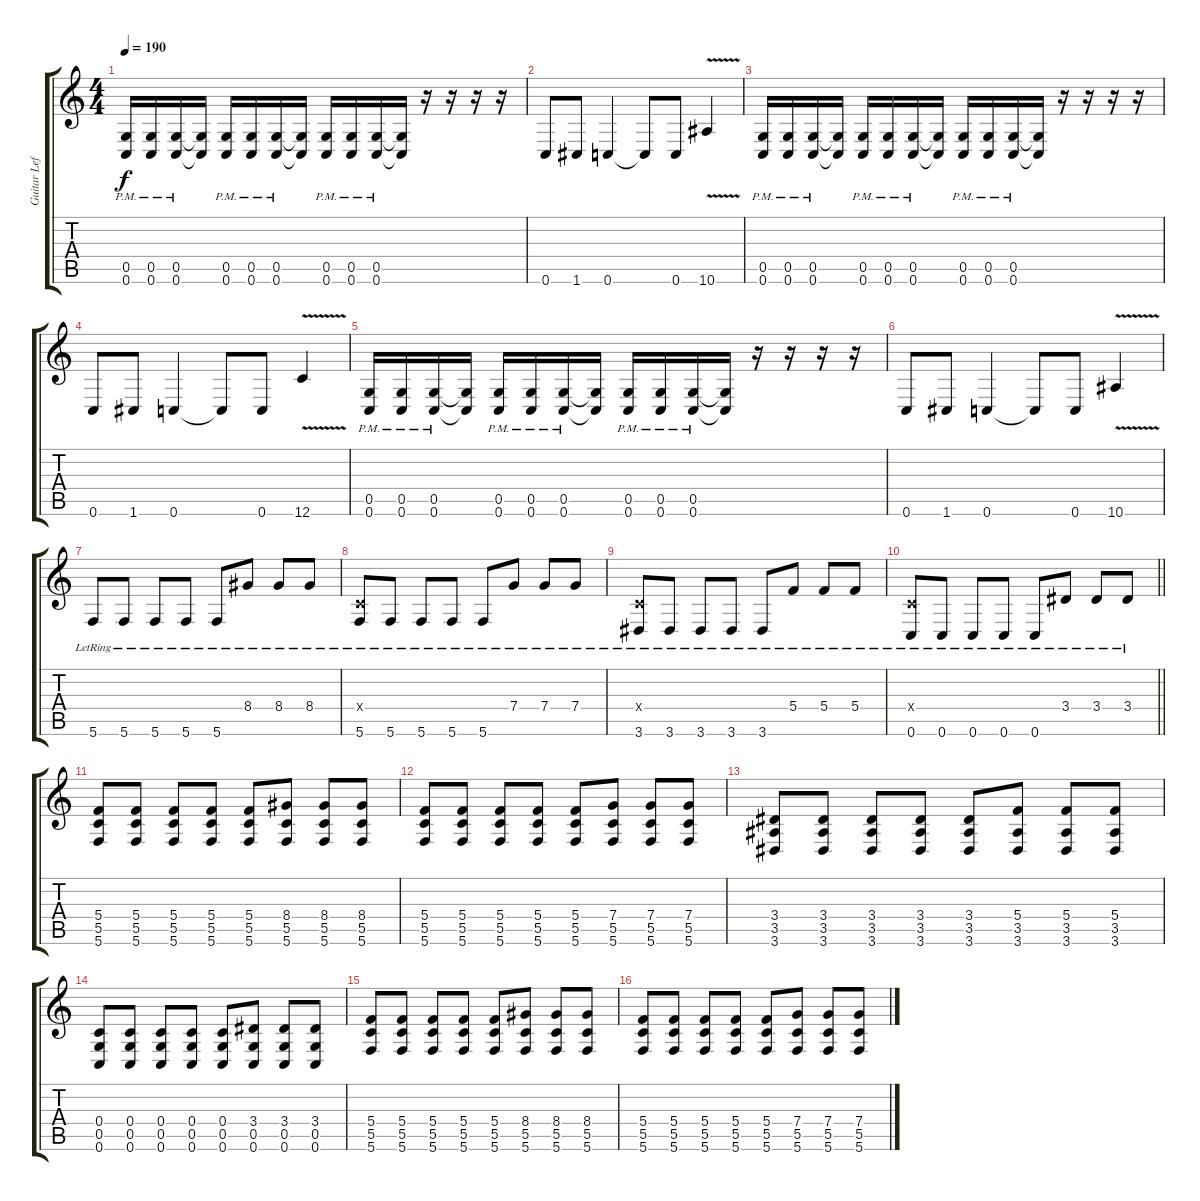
\track ("Guitar Left" "Guitar Lef") {instrument distortionguitar}
\staff {score tabs}
\tuning (D4 A3 F3 C3 G2 C2) {hide}
\ts (4 4)
\tempo 190
\clef g2
\ks c
(0.5{pm} 0.6{pm}).16{dy f} (0.5{pm} 0.6{pm}).16 (0.5{pm} 0.6{pm}).16 (0.5{t} 0.6{t}).16 (0.5{pm} 0.6{pm}).16 (0.5{pm} 0.6{pm}).16 (0.5{pm} 0.6{pm}).16 (0.5{t} 0.6{t}).16 (0.5{pm} 0.6{pm}).16 (0.5{pm} 0.6{pm}).16 (0.5{pm} 0.6{pm}).16 (0.5{t} 0.6{t}).16 r.16 r.16 r.16 r.16 |
0.6.8 1.6.8 0.6.4 0.6{t}.8 0.6.8 10.6{v}.4 |
(0.5{pm} 0.6{pm}).16 (0.5{pm} 0.6{pm}).16 (0.5{pm} 0.6{pm}).16 (0.5{t} 0.6{t}).16 (0.5{pm} 0.6{pm}).16 (0.5{pm} 0.6{pm}).16 (0.5{pm} 0.6{pm}).16 (0.5{t} 0.6{t}).16 (0.5{pm} 0.6{pm}).16 (0.5{pm} 0.6{pm}).16 (0.5{pm} 0.6{pm}).16 (0.5{t} 0.6{t}).16 r.16 r.16 r.16 r.16 |
0.6.8 1.6.8 0.6.4 0.6{t}.8 0.6.8 12.6{v}.4 |
(0.5{pm} 0.6{pm}).16 (0.5{pm} 0.6{pm}).16 (0.5{pm} 0.6{pm}).16 (0.5{t} 0.6{t}).16 (0.5{pm} 0.6{pm}).16 (0.5{pm} 0.6{pm}).16 (0.5{pm} 0.6{pm}).16 (0.5{t} 0.6{t}).16 (0.5{pm} 0.6{pm}).16 (0.5{pm} 0.6{pm}).16 (0.5{pm} 0.6{pm}).16 (0.5{t} 0.6{t}).16 r.16 r.16 r.16 r.16 |
0.6.8 1.6.8 0.6.4 0.6{t}.8 0.6.8 10.6{v}.4 |
5.6{lr}.8 5.6{lr}.8 5.6{lr}.8 5.6{lr}.8 5.6{lr}.8 8.4{lr}.8 8.4{lr}.8 8.4{lr}.8 |
(0.4{x} 5.6{lr}).8 5.6{lr}.8 5.6{lr}.8 5.6{lr}.8 5.6{lr}.8 7.4{lr}.8 7.4{lr}.8 7.4{lr}.8 |
(0.4{x} 3.6{lr}).8 3.6{lr}.8 3.6{lr}.8 3.6{lr}.8 3.6{lr}.8 5.4{lr}.8 5.4{lr}.8 5.4{lr}.8 |
\barLineRight lightlight
(0.4{x} 0.6{lr}).8 0.6{lr}.8 0.6{lr}.8 0.6{lr}.8 0.6{lr}.8 3.4{lr}.8 3.4{lr}.8 3.4{lr}.8 |
(5.4 5.5 5.6).8 (5.4 5.5 5.6).8 (5.4 5.5 5.6).8 (5.4 5.5 5.6).8 (5.4 5.5 5.6).8 (8.4 5.5 5.6).8 (8.4 5.5 5.6).8 (8.4 5.5 5.6).8 |
(5.4 5.5 5.6).8 (5.4 5.5 5.6).8 (5.4 5.5 5.6).8 (5.4 5.5 5.6).8 (5.4 5.5 5.6).8 (7.4 5.5 5.6).8 (7.4 5.5 5.6).8 (7.4 5.5 5.6).8 |
(3.4 3.5 3.6).8 (3.4 3.5 3.6).8 (3.4 3.5 3.6).8 (3.4 3.5 3.6).8 (3.4 3.5 3.6).8 (5.4 3.5 3.6).8 (5.4 3.5 3.6).8 (5.4 3.5 3.6).8 |
(0.4 0.5 0.6).8 (0.4 0.5 0.6).8 (0.4 0.5 0.6).8 (0.4 0.5 0.6).8 (0.4 0.5 0.6).8 (3.4 0.5 0.6).8 (3.4 0.5 0.6).8 (3.4 0.5 0.6).8 |
(5.4 5.5 5.6).8 (5.4 5.5 5.6).8 (5.4 5.5 5.6).8 (5.4 5.5 5.6).8 (5.4 5.5 5.6).8 (8.4 5.5 5.6).8 (8.4 5.5 5.6).8 (8.4 5.5 5.6).8 |
(5.4 5.5 5.6).8 (5.4 5.5 5.6).8 (5.4 5.5 5.6).8 (5.4 5.5 5.6).8 (5.4 5.5 5.6).8 (7.4 5.5 5.6).8 (7.4 5.5 5.6).8 (7.4 5.5 5.6).8
